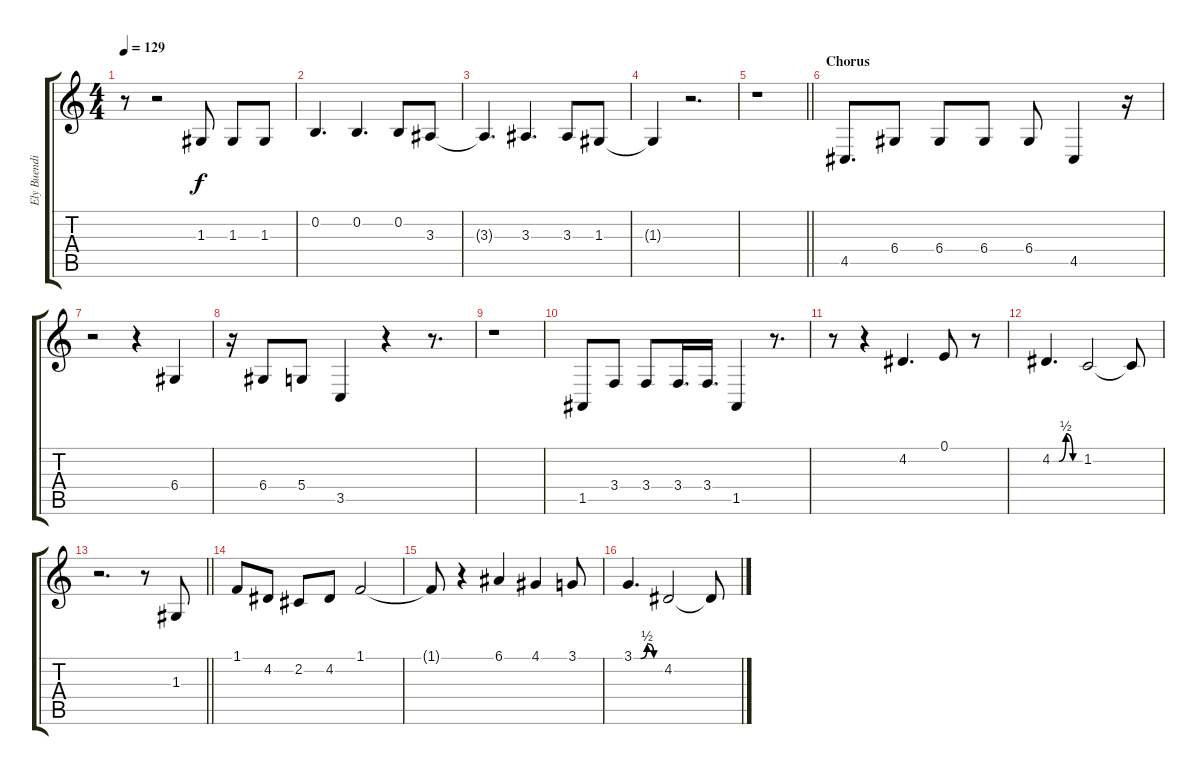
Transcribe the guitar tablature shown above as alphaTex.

\track ("Ely Buendia(Vocal)" "Ely Buendi") {instrument sopranosax}
\staff {score tabs}
\tuning (E4 B3 G3 D3 A2 E2) {hide}
\ts (4 4)
\tempo 129
\clef g2
\ks c
r.8{dy f} r.2 1.3.8 1.3.8 1.3.8 |
0.2.4{d} 0.2.4{d} 0.2.8 3.3.8 |
3.3{t}.4{d} 3.3.4{d} 3.3.8 1.3.8 |
1.3{t}.4 r.2{d} |
\barLineRight lightlight
r.1 |
\section ("" "Chorus")
4.5.8{d} 6.4.8 6.4.8 6.4.8 6.4.8 4.5.4 r.16 |
r.2 r.4 6.4.4 |
r.16 6.4.8 5.4.8 3.5.4 r.4 r.8{d} |
r.1 |
1.5.8 3.4.8 3.4.8 3.4.16{d} 3.4.16{d} 1.5.4 r.8{d} |
r.8 r.4 4.2.4{d} 0.1.8 r.8 |
4.2{be (custom 0 0 15 0 30 2 45 0 60 0)}.4{d} 1.2.2 1.2{t}.8 |
\barLineRight lightlight
r.2{d} r.8 1.3.8 |
1.1.8 4.2.8 2.2.8 4.2.8 1.1.2 |
1.1{t}.8 r.4 6.1.4 4.1.4 3.1.8 |
3.1{be (custom 0 0 15 0 30 2 45 0 60 0)}.4{d} 4.2.2 4.2{t}.8
